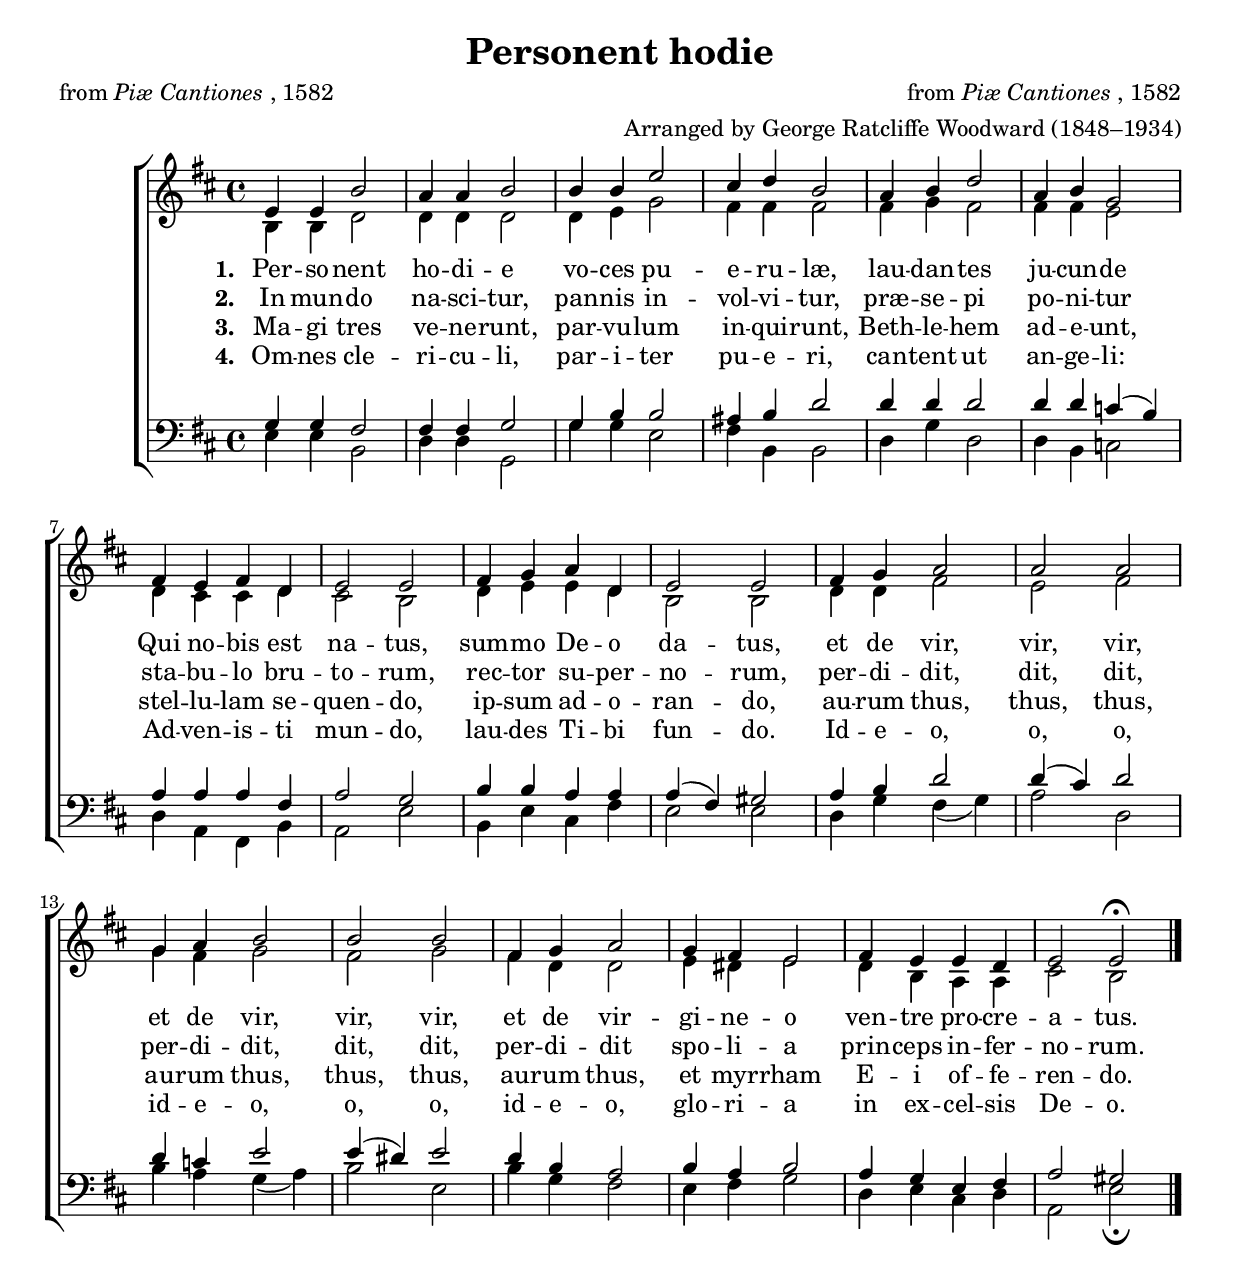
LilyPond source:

\version "2.14.2"
\include "util.ly"
\header {
  title = "Personent hodie"
  poet = \markup {from \italic {Piæ Cantiones}, 1582}
  composer = \markup {from \italic {Piæ Cantiones}, 1582}
  arranger = "Arranged by George Ratcliffe Woodward (1848–1934)"
  %tagline = \markup{from \italic {The Cowley Carol Book}, 1919}
}

global = {
  \key d \major
  \time 4/4
  \autoBeamOff
}

sopMusic = \relative c' {
  e4 e |
  b'2 a4 a b2 b4 b |
  e2 cis4 d |
  b2 a4 b |
  
  d2 a4 b |
  g2 |
  fis4 e fis d |
  e2 e |
  fis4 g a d, |
  
  e2 e |
  fis4 g |
  a2 a |
  a g4 a |
  b2 b |
  b fis4 g |
  a2 g4 fis |
  e2 |
  fis4 e e d |
  e2 e\fermata \bar "|."
}
sopWords = \lyricmode {
  
}

altoMusic = \relative c' {
  b4 b |
  d2 d4 d |
  d2 d4 e |
  g2 fis4 fis |
  fis2 fis4 g |
  
  fis2 fis4 fis |
  e2 |
  d4 cis cis d |
  cis2 b |
  d4 e e d |
  
  b2 b |
  d4 d |
  fis2 e |
  fis g4 fis |
  g2 fis |
  
  g fis4 d |
  d2 e4 dis |
  e2 |
  d4 b a a |
  cis2 b \bar "|."
}
altoWords = \lyricmode {
  \dropLyricsV
  \set stanza = #"1. "
  Per -- so -- nent ho -- di -- e
  vo -- ces pu -- e -- ru -- læ,
  lau -- dan -- tes ju -- cun -- de
  Qui no -- bis est na -- tus,
  sum -- mo De -- o da -- tus,
  et de vir, vir, vir,
  et de vir, vir, vir,
  et de vir -- gi -- ne -- o
  ven -- tre pro -- cre -- a -- tus.
}
altoWordsII = \lyricmode {
  \dropLyricsV
%\markup\italic
  \set stanza = #"2. "
  In mun -- do na -- sci -- tur,
  pan -- nis in -- vol -- vi -- tur,
  præ -- se -- pi po -- ni -- tur
  sta -- bu -- lo bru -- to -- rum,
  rec -- tor su -- per -- no -- rum,
  per -- di -- dit, dit, dit,
  per -- di -- dit, dit, dit,
  per -- di -- dit spo -- li -- a
  prin -- ceps in -- fer -- no -- rum.
}
altoWordsIII = \lyricmode {
  \dropLyricsV
  \set stanza = #"3. "
  Ma -- gi tres ve -- ne -- runt,
  par -- vu -- lum in -- qui -- runt,
  Beth -- le -- hem ad -- e -- unt,
  stel -- lu -- lam se -- quen -- do,
  ip -- sum ad -- o -- ran -- do,
  au -- rum thus, thus, thus,
  au -- rum thus, thus, thus,
  au -- rum thus, et myr -- rham
  E -- i of -- fe -- ren -- do.
}
altoWordsIV = \lyricmode {
  \dropLyricsV
  \set stanza = #"4. "
  Om -- nes cle -- ri -- cu -- li,
  par -- i -- ter pu -- e -- ri,
  can -- tent ut an -- ge -- li:
  Ad -- ven -- is -- ti mun -- do,
  lau -- des Ti -- bi fun -- do.
  Id -- e -- o, o, o,
  id -- e -- o, o, o,
  id -- e -- o, glo -- ri -- a
  in ex -- cel -- sis De -- o.
}
altoWordsV = \lyricmode {
  \set stanza = #"5. "
  \set ignoreMelismata = ##t
}
altoWordsVI = \lyricmode {
  \set stanza = #"6. "
  \set ignoreMelismata = ##t
}
tenorMusic = \relative c' {
  g4 g |
  fis2 fis4 fis |
  g2 g4 b |
  b2 ais4 b |
  d2 d4 d |
  
  d2 d4 d |
  c4( b) |
  a4 a a fis |
  a2 g |
  b4 b a a |
  
  a( fis) gis2 |
  a4 b |
  d2 d4( cis) |
  d2 d4 c |
  e2 e4( dis) |
  
  e2 d4 b |
  a2 b4 a |
  b2 |
  a4 g e fis |
  a2 gis \bar "|."
}
tenorWords = \lyricmode {

}

bassMusic = \relative c {
  e4 e |
  b2 d4 d |
  g,2 g'4 g |
  e2 fis4 b, |
  b2 d4 g |
  
  d2 d4 b |
  c2 |
  d4  a fis b |
  a2 e' |
  b4 e cis fis |
  
  e2 e |
  d4 g |
  fis( g) a2 |
  d, b'4 a |
  g( a) b2 |
  
  e, b'4 g |
  fis2 e4 fis |
  g2 |
  d4 e cis d |
  a2 e'\fermata \bar "|."
}
bassWords = \lyricmode {

}

pianoRH = \relative c' {
}
pianoLH = \relative c' {
}

\score {
  <<
   \new ChoirStaff <<
    \new Staff = women <<
      \new Voice = "sopranos" { \voiceOne << \global \sopMusic >> }
      \new Voice = "altos" { \voiceTwo << \global \altoMusic >> }
    >>
    \new Lyrics \with { alignAboveContext = #"women" \override VerticalAxisGroup #'nonstaff-relatedstaff-spacing = #'((basic-distance . 1))} \lyricsto "sopranos" \sopWords
    \new Lyrics = "altosVI"  \with { alignBelowContext = #"women" } \lyricsto "sopranos" \altoWordsVI
    \new Lyrics = "altosV"  \with { alignBelowContext = #"women" } \lyricsto "sopranos" \altoWordsV
    \new Lyrics = "altosIV"  \with { alignBelowContext = #"women" } \lyricsto "sopranos" \altoWordsIV
    \new Lyrics = "altosIII"  \with { alignBelowContext = #"women" } \lyricsto "sopranos" \altoWordsIII
    \new Lyrics = "altosII"  \with { alignBelowContext = #"women" } \lyricsto "sopranos" \altoWordsII
    \new Lyrics = "altos"  \with { alignBelowContext = #"women" \override VerticalAxisGroup #'nonstaff-relatedstaff-spacing = #'((basic-distance . 1)) } \lyricsto "sopranos" \altoWords
   \new Staff = men <<
      \clef bass
      \new Voice = "tenors" { \voiceOne << \global \tenorMusic >> }
      \new Voice = "basses" { \voiceTwo << \global \bassMusic >> }
    >>
    \new Lyrics \with { alignAboveContext = #"men" \override VerticalAxisGroup #'nonstaff-relatedstaff-spacing = #'((basic-distance . 1)) } \lyricsto "tenors" \tenorWords
    \new Lyrics \with { alignBelowContext = #"men" \override VerticalAxisGroup #'nonstaff-relatedstaff-spacing = #'((basic-distance . 1)) } \lyricsto "basses" \bassWords
  >>
%    \new PianoStaff << \new Staff { \new Voice { \pianoRH } } \new Staff { \clef "bass" \pianoLH } >>
  >>
  \layout { }
  \midi {
    \tempo 4 = 120
    \set Staff.midiInstrument = "flute"
  
    \context {
      \Voice
      \remove "Dynamic_performer"
    }
  }
}
